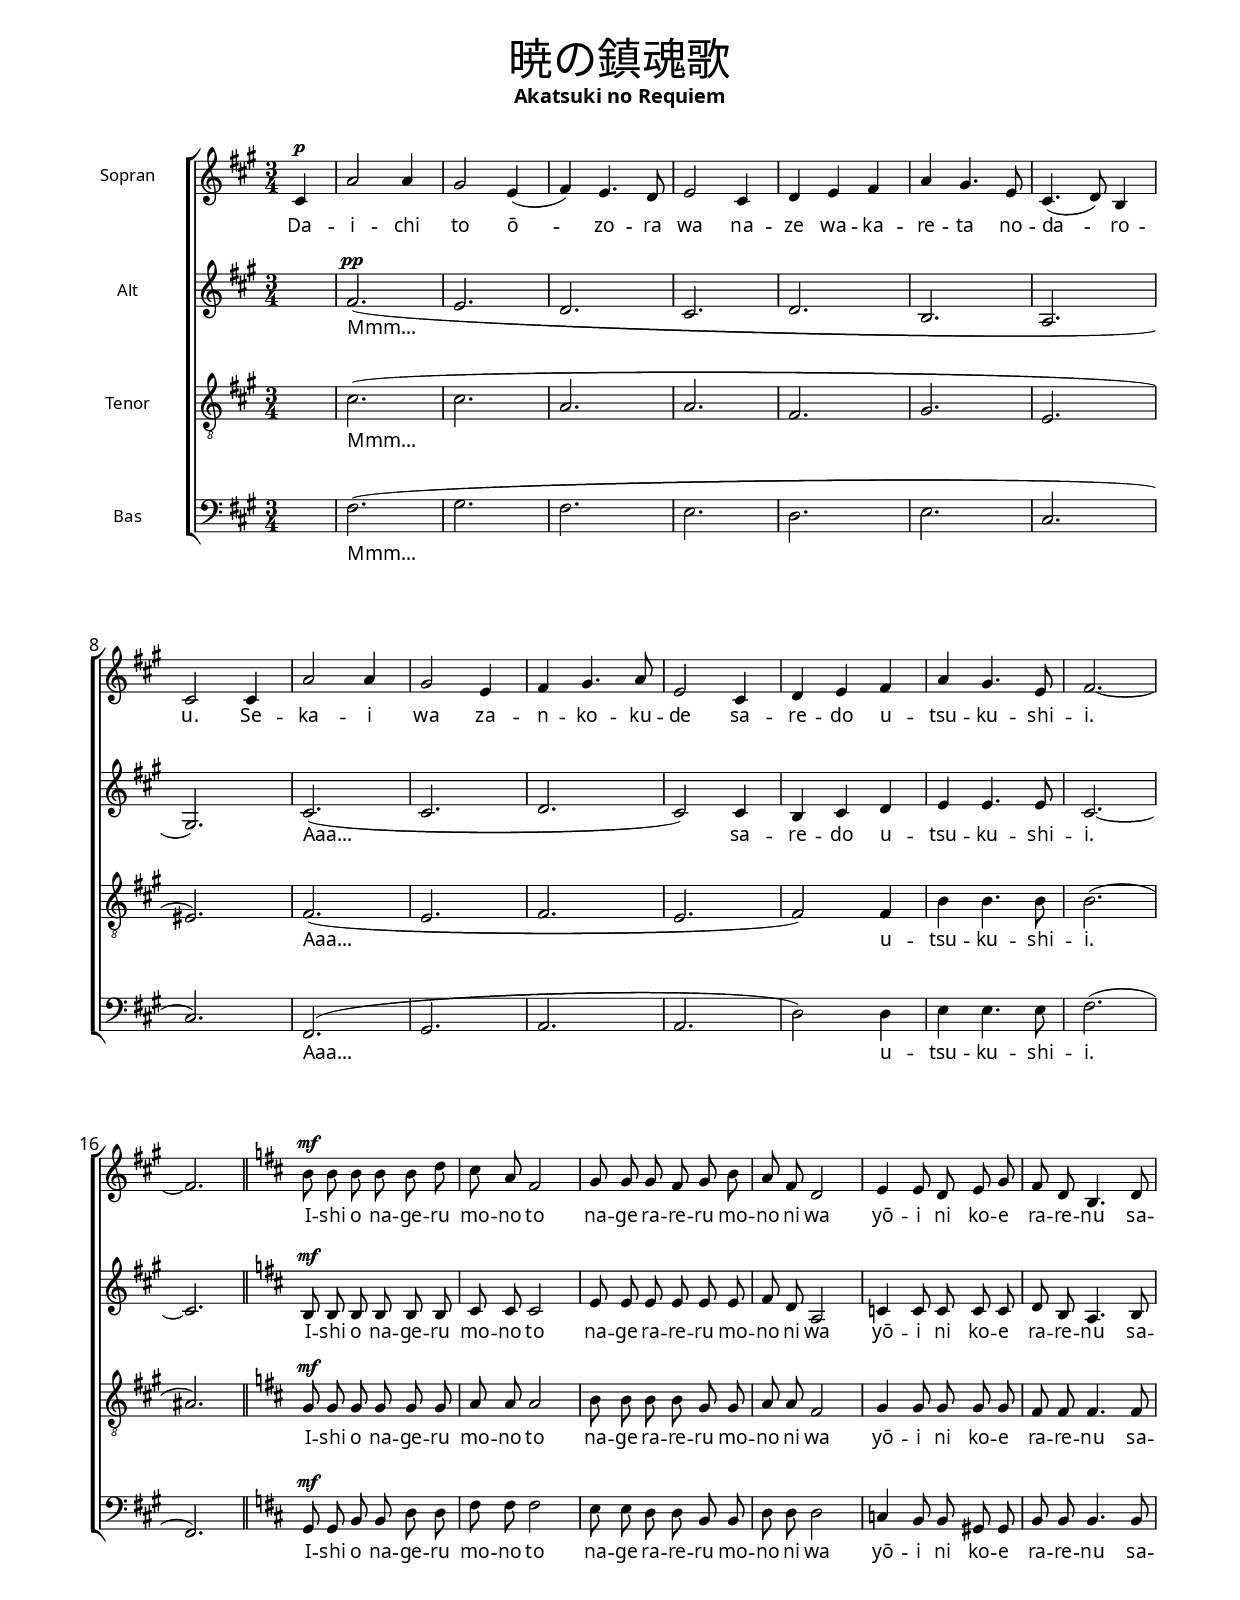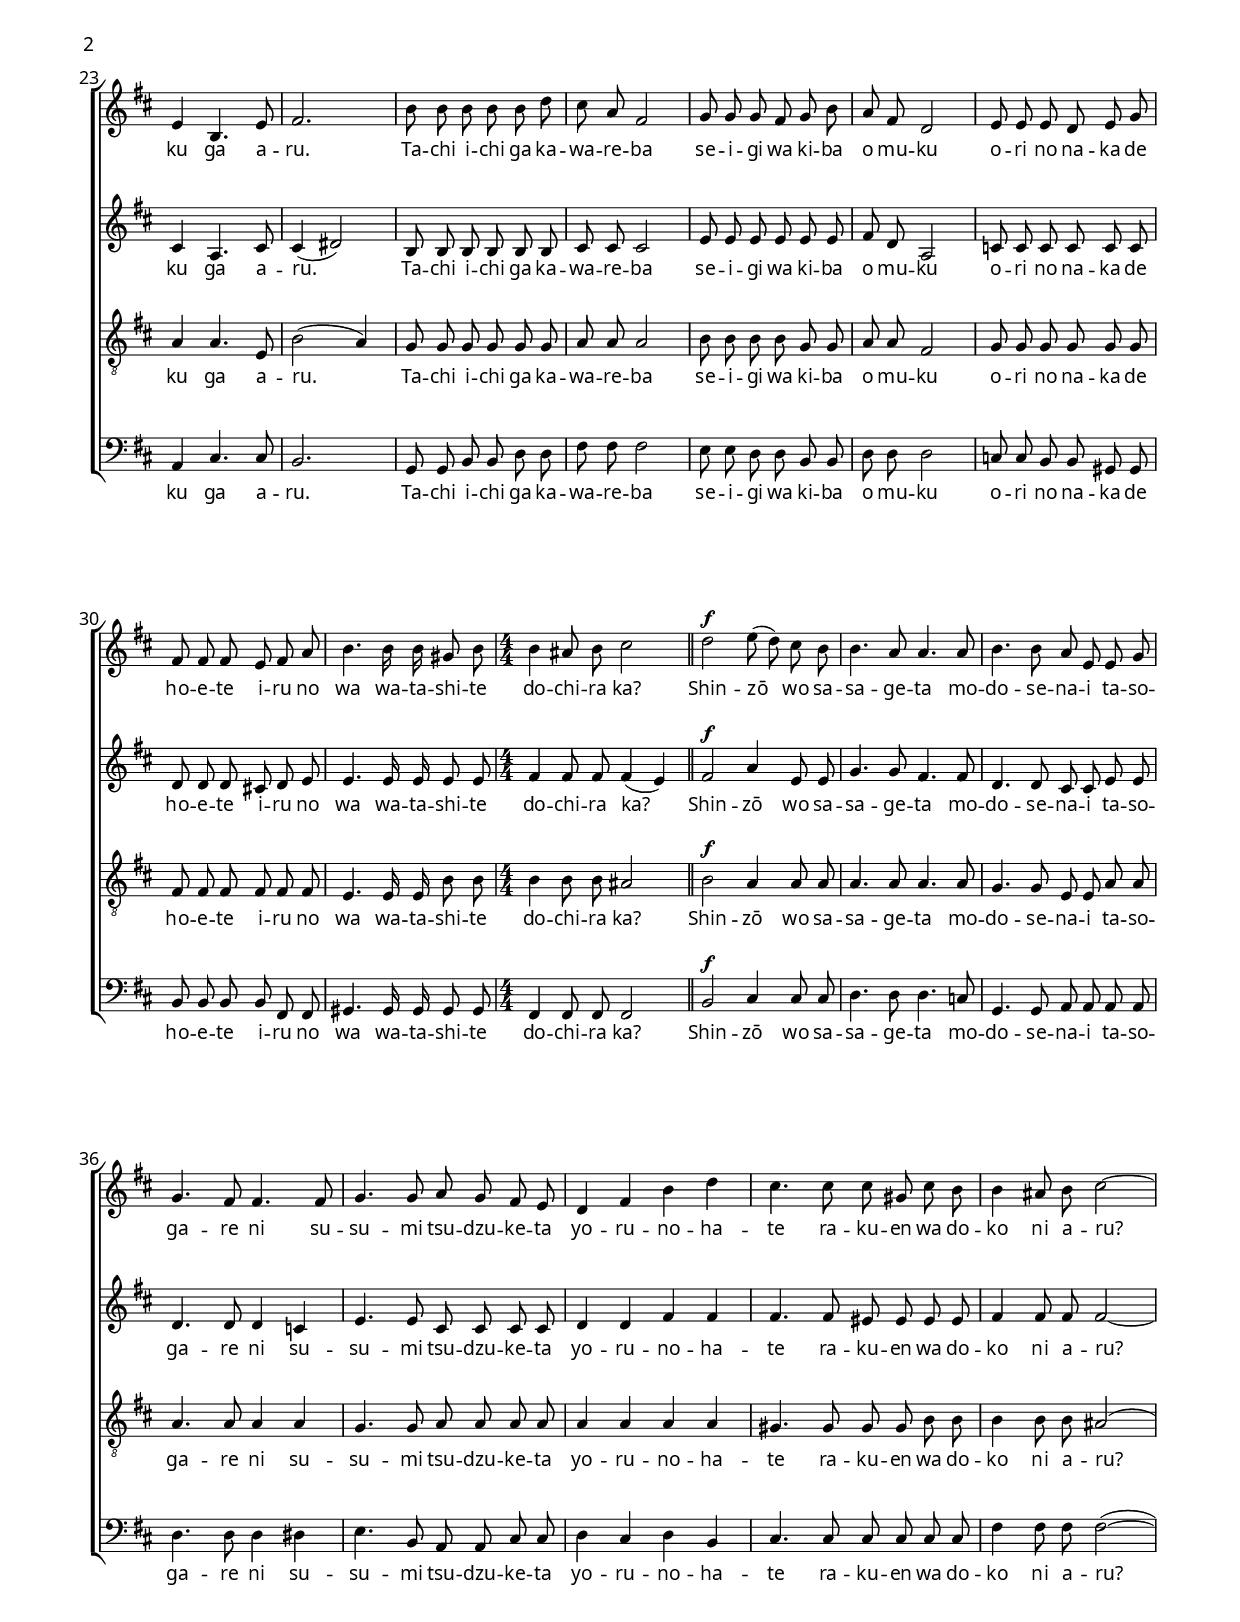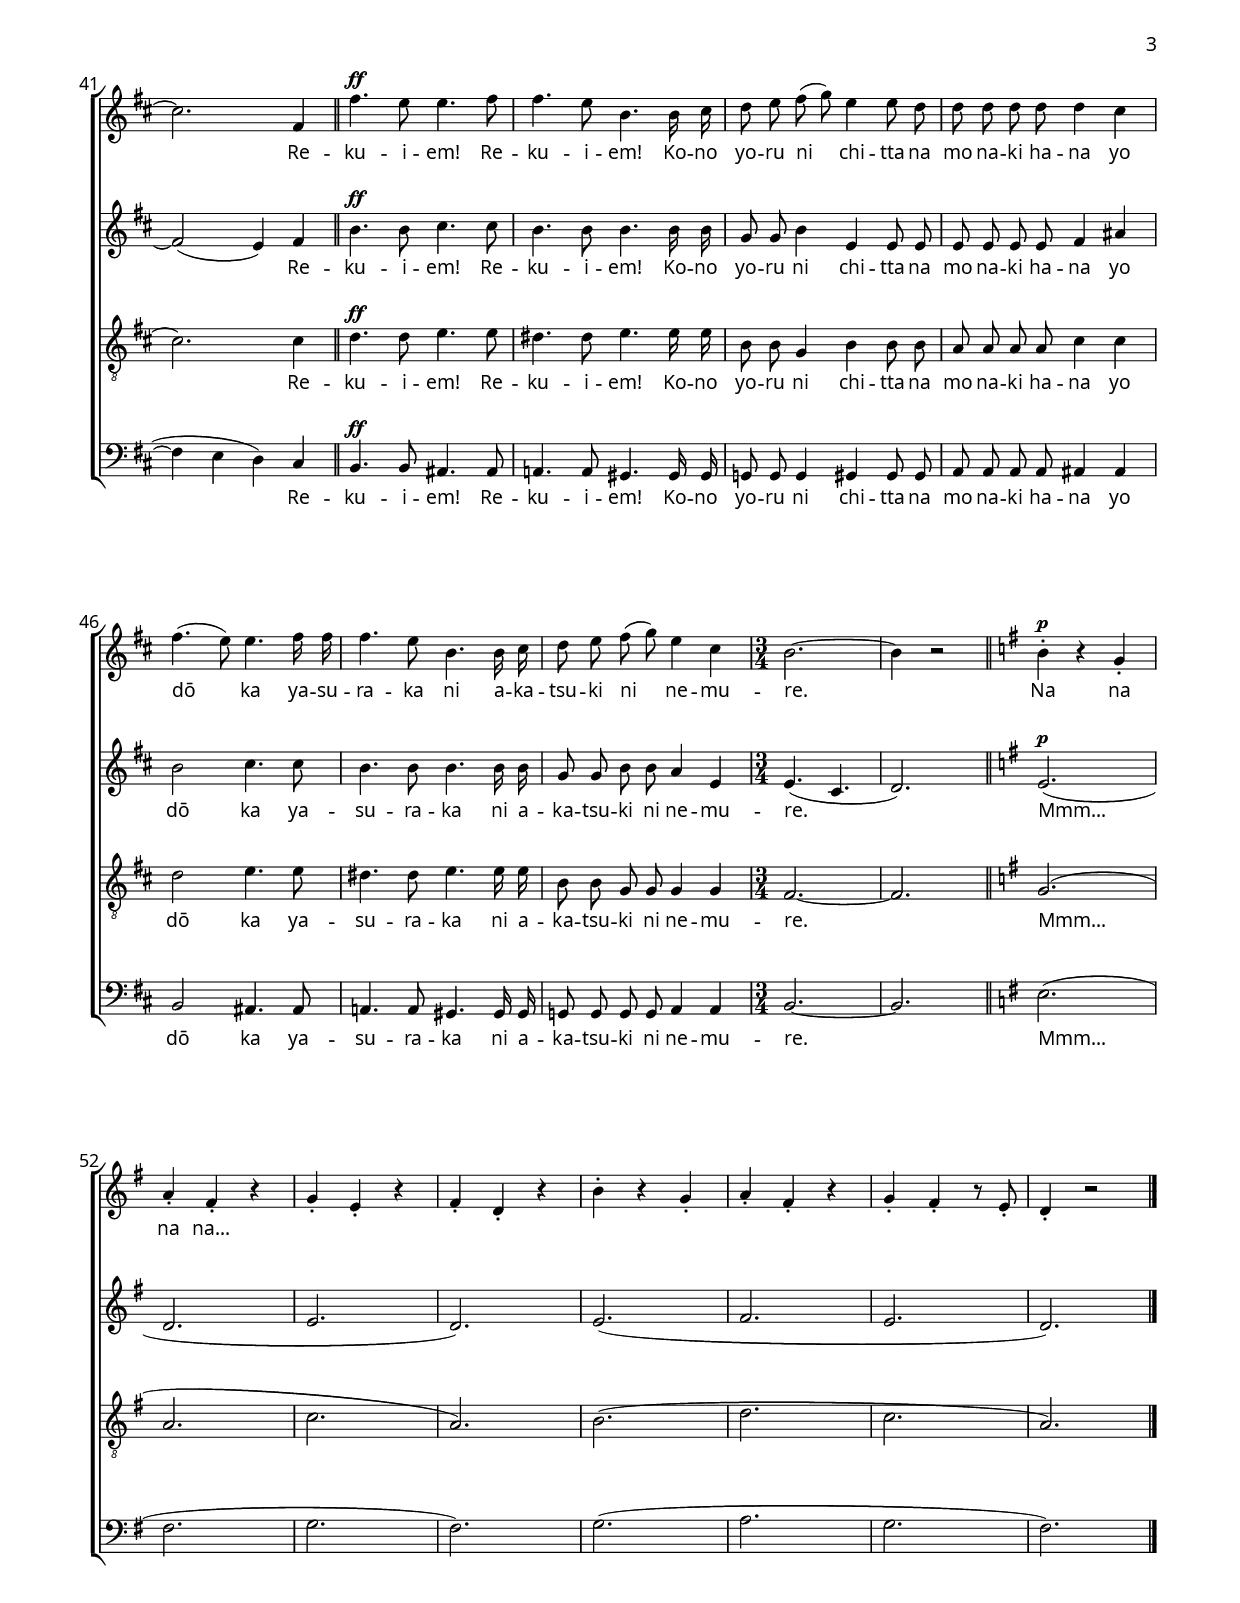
\version "2.18.2"

\include "../common.ly"

\header {
  title = "暁の鎮魂歌"
  subtitle = "Akatsuki no Requiem"
}

sopNotes = \relative c' {

\autoBeamOff
\key a \major
\time 3/4
\partial 4

cis4\p a'2 a4 gis2
e4( fis) e4. d8 e2

cis4 d e fis a gis4.
e8 cis4.( d8) b4 cis2


cis4 a'2 a4 gis2
e4 fis gis4. a8 e2

cis4 d e fis a gis4.
e8 fis2.~fis

\bar "||"
\key d \major

b8\mf b b b b d
cis a fis2

g8 g g fis g b
a fis d2

e4 e8 d e g
fis d b4.
d8 e4 b4. e8 fis2.


b8 b b b b d
cis a fis2

g8 g g fis g b
a fis d2

e8 e e d e g
fis fis fis e fis a
b4. b16 b gis8 b
\time 4/4
b4 ais8 b cis2

\bar "||"

d2\f e8( d) cis b
b4. a8 a4. a8
b4. b8 a e e g
g4. fis8 fis4.

fis8 g4. g8 a g fis e
d4 fis b d
cis4. cis8 cis gis cis b
b4 ais8 b cis2~cis2.

fis,4 \bar "||" fis'4.\ff e8 e4.
fis8 fis4. e8 b4.
b16 cis d8 e fis( g) e4 e8 d
d d d d d4 cis

fis4.( e8) e4.
fis16 fis fis4. e8 b4.
b16 cis d8 e fis( g)
e4 cis \time 3/4 b2.~b4 r2

\bar "||"
\key g \major

b4-.\p r g-.
a-. fis-. r
g-. e-. r
fis-. d-. r

b'-. r g-.
a-. fis-. r
g-. fis-.
r8 e-. d4-. r2

\bar "|."

}

altNotes = \relative c' {

\autoBeamOff
\key a \major

s4

fis2.\pp( e d cis
d b a gis)

cis( cis d cis2)
cis4 b cis d e e4.
e8 cis2.~cis

\key d \major

b8\mf b b b b b
cis cis cis2

e8 e e e e e
fis d a2

c4 c8 c c c
d b a4.

b8 cis4 a4.
cis8 cis4( dis2)


b8 b b b b b
cis cis cis2

e8 e e e e e
fis d a2

c8 c c c c c
d d d cis! d e
e4. e16 e e8 e
fis4 fis8 fis fis4( e)

% shinzou

fis2\f a4 e8 e
g4. g8 fis4. fis8
d4. d8 cis cis e e
d4. d8 d4 c

e4. e8 cis cis cis cis
d4 d fis fis
fis4. fis8 eis eis eis eis
fis4 fis8 fis fis2~fis( e4)

% rekuiem

fis b4.\ff b8 cis4.
cis8 b4. b8 b4.
b16 b g8 g b4 e, e8 e
e e e e fis4 ais

b2 cis4. cis8
b4. b8 b4. b16 b
g8 g b b a4 e
e4.( cis d2.)

% intro koncowe

\key g \major

e2.\p( d e d)
e( fis e d)

}

tenNotes = \relative c' {

\autoBeamOff
\key a \major

s4

cis2.(cis a a
fis gis e eis)

fis( e fis e fis2)
fis4 b b4. b8 b2.( ais)

\key d \major

g8\mf g g g g g
a a a2

b8 b b b g g
a a fis2

g4 g8 g g g
fis fis fis4. fis8
a4 a4. e8 b'2( a4)

g8 g g g g g
a a a2

b8 b b b g g
a a fis2

g8 g g g g g
fis fis fis fis fis fis
e4. e16 e b'8 b
b4 b8 b ais2

% shinzou wa sasageta

b2\f a4 a8 a
a4. a8 a4. a8
g4. g8 e e a a
a4. a8 a4 a

g4. g8 a a a a
a4 a a a
gis4. gis8 gis gis b b
b4 b8 b ais2( cis2.)

% rekuiem!

cis4 d4.\ff d8 e4. e8
dis4. dis8 e4. e16 e
b8 b g4 b b8 b
a a a a cis4 cis

d2 e4. e8
dis4. dis8 e4. e16 e
b8 b g g g4 g fis2.~fis

% intro końcowe
\key g \major

g2.( a c a)
b( d c a)

}

basNotes = \relative c {

\autoBeamOff
\key a \major
s4

fis2.( gis fis e
d e cis cis)

fis,( gis a a d2)
d4 e e4. e8 fis2.( fis,)

\key d \major

g8\mf g b b d d
fis fis fis2

e8 e d d b b
d d d2

c4 b8 b gis gis
b b b4. b8
a4 cis4. cis8
b2.


g8 g b b d d
fis fis fis2

e8 e d d b b
d d d2

c8 c b b gis gis
b b b b fis fis
gis4. gis16 gis gis8 gis
fis4 fis8 fis fis2

%shinzou
b2\f cis4 cis8 cis
d4. d8 d4. c8
g4. g8 a a a a
d4. d8 d4 dis

e4. b8 a a cis cis
d4 cis d b
cis4. cis8 cis cis cis cis
fis4 fis8 fis fis2(
~fis4 e d)

% rekuiem

cis b4.\ff b8 ais4. ais8
a!4. a8 gis4. gis16 gis
g!8 g g4 gis gis8 gis
a8 a a a ais4 ais

b2 ais4. ais8
a!4. a8 gis4. gis16 gis
g!8 g g g a4 a
b2.~b

% outro
\key g \major

e2.( fis g fis)
g( a g fis)

}


lyricsS = \lyricmode {

Da -- i -- chi to ō -- zo -- ra wa na -- ze wa -- ka -- re -- ta no -- da -- ro -- u.
Se -- ka -- i wa za -- n -- ko -- ku -- de sa -- re -- do u -- tsu -- ku -- shi -- i.

I -- shi o na -- ge -- ru mo -- no to na -- ge ra -- re -- ru mo -- no ni wa
yō -- i ni ko -- e ra -- re -- nu sa -- ku ga a -- ru.
Ta -- chi i -- chi ga ka -- wa -- re -- ba se -- i -- gi wa ki -- ba o mu -- ku
o -- ri no na -- ka de ho -- e -- te i -- ru no wa wa -- ta -- shi -- te do -- chi -- ra ka?

Shin -- zō wo sa -- sa -- ge -- ta mo -- do -- se -- na -- i ta -- so -- ga -- re ni
su -- su -- mi tsu -- dzu -- ke -- ta yo -- ru -- no -- ha -- te ra -- ku -- en wa do -- ko ni a -- ru?

Re -- ku -- i -- em! Re -- ku -- i -- em!
Ko -- no yo -- ru ni chi -- tta na mo na -- ki ha -- na yo
dō ka ya -- su -- ra -- ka ni a -- ka -- tsu -- ki ni ne -- mu -- re.

Na na na na…

}

lyricsA = \lyricmode {

Mmm…
Aaa…

sa -- re -- do u -- tsu -- ku -- shi -- i.

I -- shi o na -- ge -- ru mo -- no to na -- ge ra -- re -- ru mo -- no ni wa
yō -- i ni ko -- e ra -- re -- nu sa -- ku ga a -- ru.
Ta -- chi i -- chi ga ka -- wa -- re -- ba se -- i -- gi wa ki -- ba o mu -- ku
o -- ri no na -- ka de ho -- e -- te i -- ru no wa wa -- ta -- shi -- te do -- chi -- ra ka?

Shin -- zō wo sa -- sa -- ge -- ta mo -- do -- se -- na -- i ta -- so -- ga -- re ni
su -- su -- mi tsu -- dzu -- ke -- ta yo -- ru -- no -- ha -- te ra -- ku -- en wa do -- ko ni a -- ru?

Re -- ku -- i -- em! Re -- ku -- i -- em!
Ko -- no yo -- ru ni chi -- tta na mo na -- ki ha -- na yo
dō ka ya -- su -- ra -- ka ni a -- ka -- tsu -- ki ni ne -- mu -- re.

Mmm…

}

lyricsT = \lyricmode {

Mmm…
Aaa…

u -- tsu -- ku -- shi -- i.

I -- shi o na -- ge -- ru mo -- no to na -- ge ra -- re -- ru mo -- no ni wa
yō -- i ni ko -- e ra -- re -- nu sa -- ku ga a -- ru.
Ta -- chi i -- chi ga ka -- wa -- re -- ba se -- i -- gi wa ki -- ba o mu -- ku
o -- ri no na -- ka de ho -- e -- te i -- ru no wa wa -- ta -- shi -- te do -- chi -- ra ka?

Shin -- zō wo sa -- sa -- ge -- ta mo -- do -- se -- na -- i ta -- so -- ga -- re ni
su -- su -- mi tsu -- dzu -- ke -- ta yo -- ru -- no -- ha -- te ra -- ku -- en wa do -- ko ni a -- ru?

Re -- ku -- i -- em! Re -- ku -- i -- em!
Ko -- no yo -- ru ni chi -- tta na mo na -- ki ha -- na yo
dō ka ya -- su -- ra -- ka ni a -- ka -- tsu -- ki ni ne -- mu -- re.

Mmm…

}


\score {
  <<
    \new ChoirStaff <<
      \new Voice = Sop { 
        \set Staff.instrumentName = "Sopran"
        \sopNotes }
        \new Lyrics \lyricsto "Sop" \lyricsS
      \new Voice = Alt {
        \set Staff.instrumentName = "Alt"
        \altNotes }
        \new Lyrics \lyricsto "Alt" \lyricsA
      \new Voice = Ten {
        \set Staff.instrumentName = "Tenor"
        \clef "treble_8"
        \tenNotes }
        \new Lyrics \lyricsto "Ten" \lyricsT
      \new Voice = Bas {
        \set Staff.instrumentName = "Bas"
        \clef bass
        \basNotes }
        \new Lyrics \lyricsto "Bas" \lyricsT
    >>
  >>

  \layout { }

}
